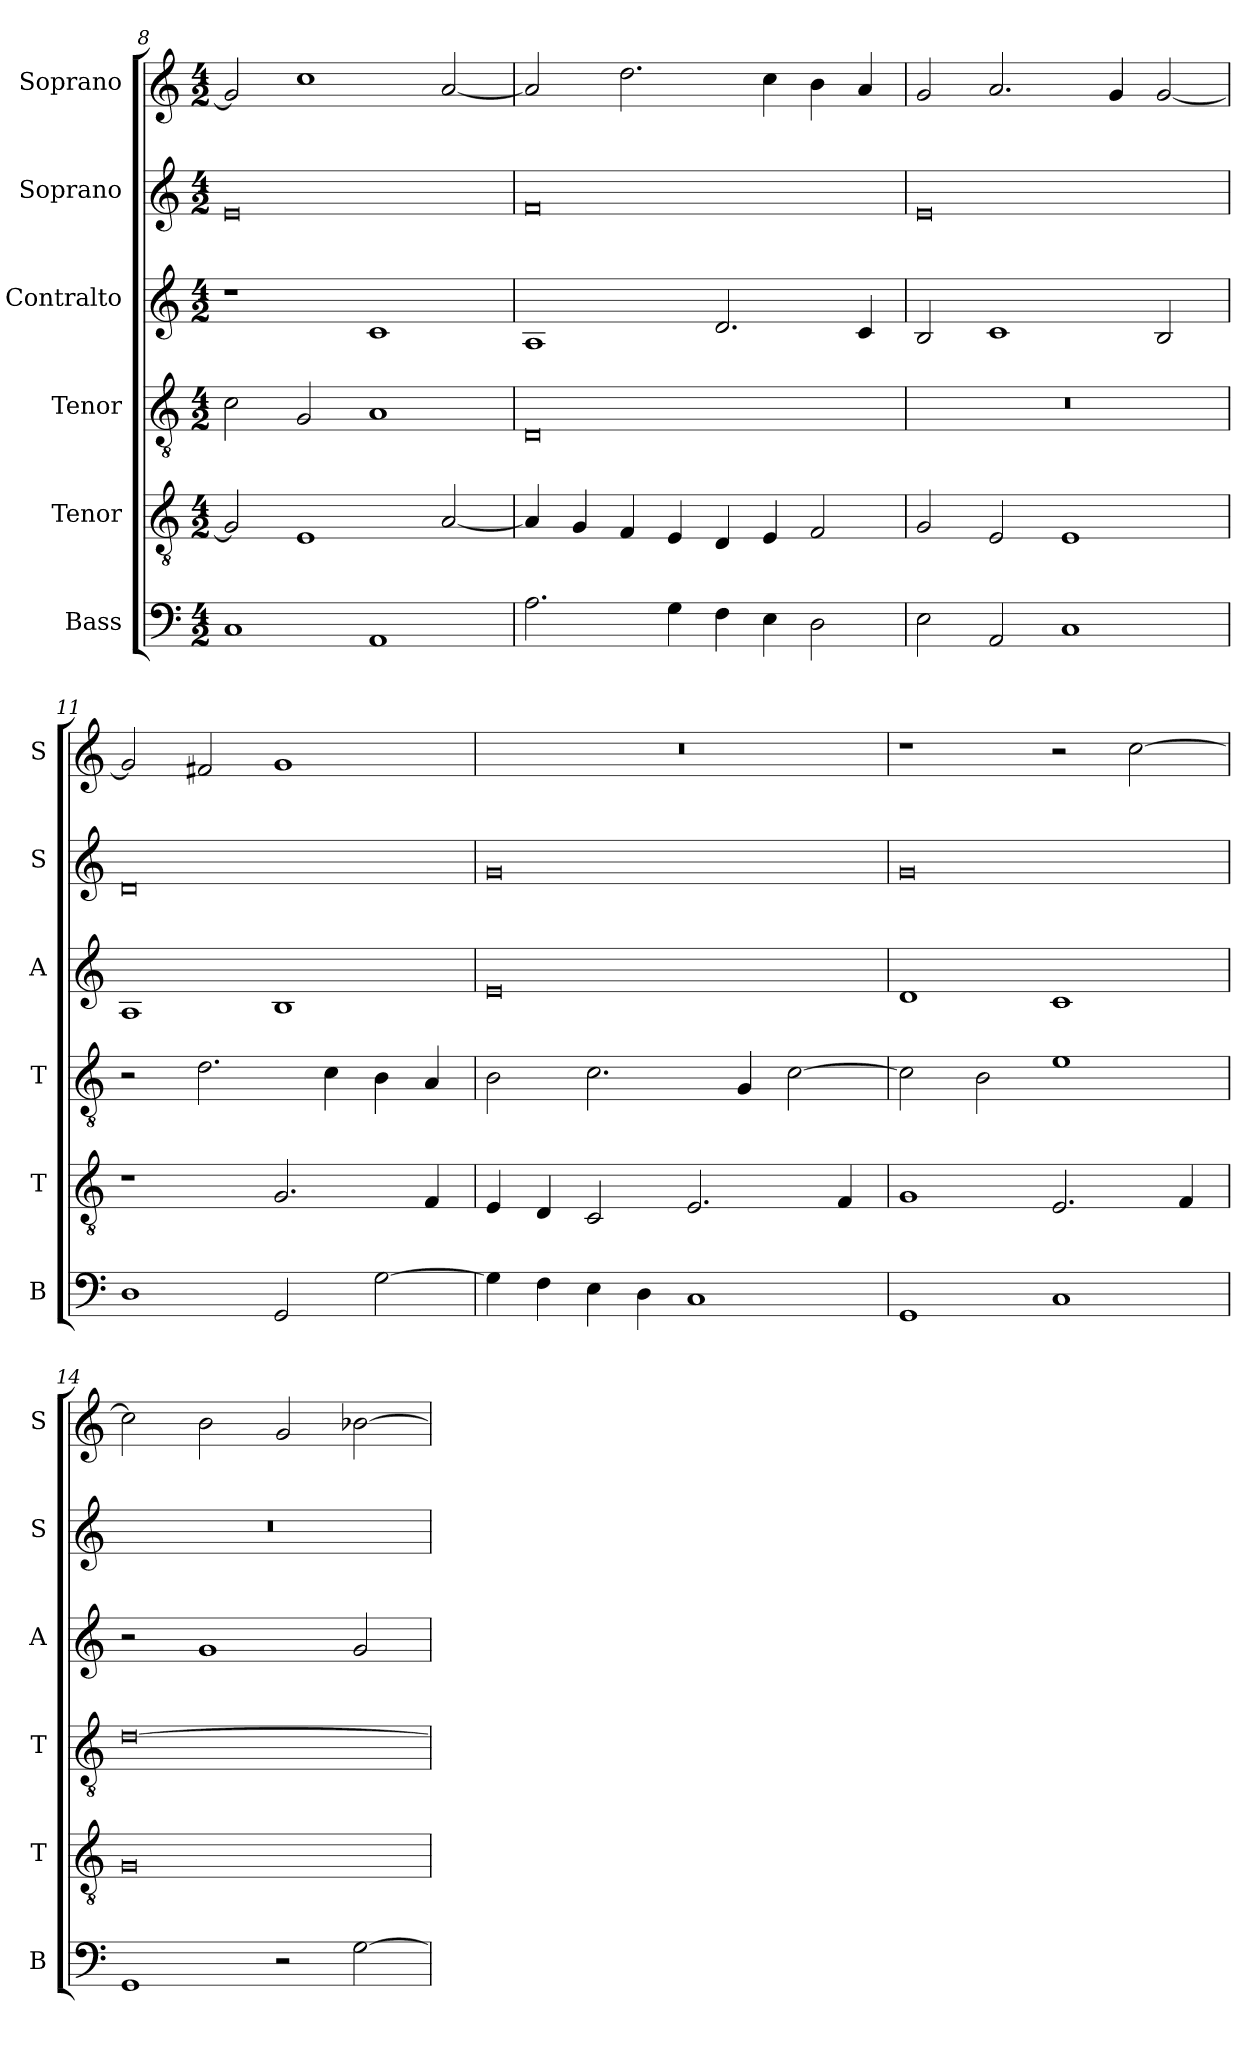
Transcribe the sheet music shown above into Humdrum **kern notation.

**kern	**kern	**kern	**kern	**kern	**kern
*part6	*part5	*part4	*part3	*part2	*part1
*staff6	*staff5	*staff4	*staff3	*staff2	*staff1
*I"Bass	*I"Tenor	*I"Tenor	*I"Contralto	*I"Soprano	*I"Soprano
*I'B	*I'T	*I'T	*I'A	*I'S	*I'S
*clefF4	*clefGv2	*clefGv2	*clefG2	*clefG2	*clefG2
*k[]	*k[]	*k[]	*k[]	*k[]	*k[]
*G:mix	*G:mix	*G:mix	*G:mix	*G:mix	*G:mix
*M4/2	*M4/2	*M4/2	*M4/2	*M4/2	*M4/2
=8	=8	=8	=8	=8	=8
1C	2G]	2c	1r	0e	2g]
.	1E	2G	.	.	1cc
1AA	.	1A	1c	.	.
.	[2A	.	.	.	[2a
=9	=9	=9	=9	=9	=9
2.A	4A]	0D	1A	0f	2a]
.	4G	.	.	.	.
.	4F	.	.	.	2.dd
4G	4E	.	.	.	.
4F	4D	.	2.d	.	.
4E	4E	.	.	.	4cc
2D	2F	.	.	.	4b
.	.	.	4c	.	4a
=10	=10	=10	=10	=10	=10
2E	2G	0r	2B	0e	2g
2AA	2E	.	1c	.	2.a
1C	1E	.	.	.	.
.	.	.	.	.	4g
.	.	.	2B	.	[2g
=11	=11	=11	=11	=11	=11
1D	1r	2r	1A	0d	2g]
.	.	2.d	.	.	2f#X
2GG	2.G	.	1B	.	1g
.	.	4c	.	.	.
[2G	.	4B	.	.	.
.	4F	4A	.	.	.
=12	=12	=12	=12	=12	=12
4G]	4E	2B	0e	0g	0r
4F	4D	.	.	.	.
4E	2C	2.c	.	.	.
4D	.	.	.	.	.
1C	2.E	.	.	.	.
.	.	4G	.	.	.
.	.	[2c	.	.	.
.	4F	.	.	.	.
=13	=13	=13	=13	=13	=13
1GG	1G	2c]	1d	0g	1r
.	.	2B	.	.	.
1C	2.E	1e	1c	.	2r
.	.	.	.	.	[2cc
.	4F	.	.	.	.
=14	=14	=14	=14	=14	=14
1GG	0G	[0d	2r	0r	2cc]
.	.	.	1g	.	2b
2r	.	.	.	.	2g
[2G	.	.	2g	.	[2b-X
=	=	=	=	=	=
*-	*-	*-	*-	*-	*-
